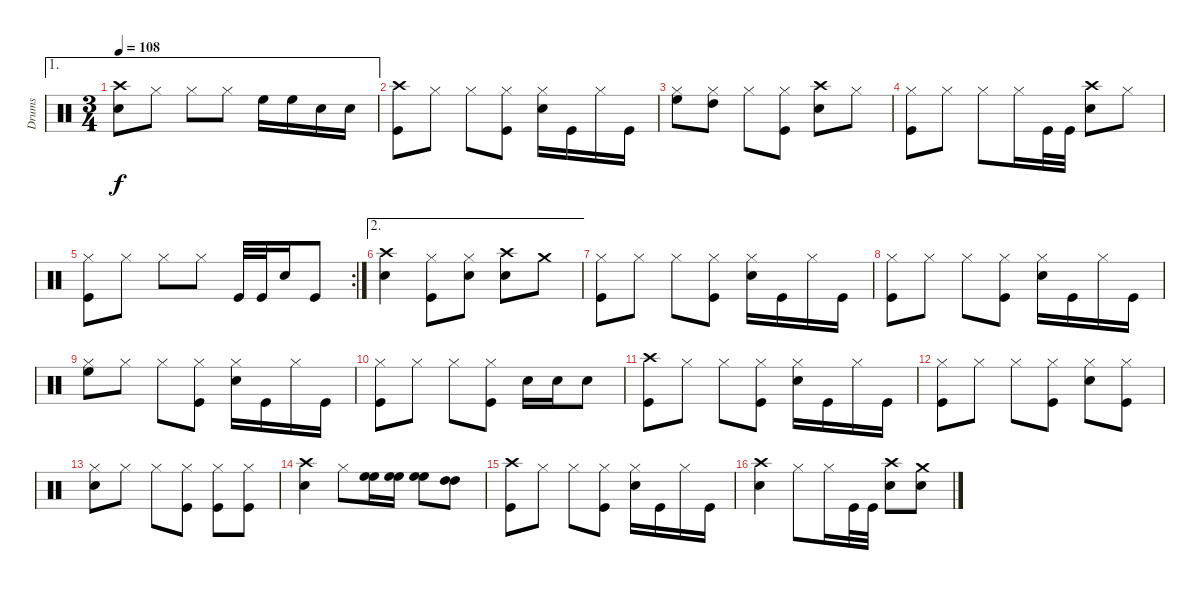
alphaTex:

\track ("Drums" "Drums") {instrument percussion}
\staff {score}
\articulation defaults
\ae 1
\ts (3 4)
\tempo 108
\clef neutral
\ks c
("Crash high (hit)" "Snare (hit) 2").8{dy f} "Hi-Hat (closed)".8 "Hi-Hat (closed)".8 "Hi-Hat (closed)".8 "High Floor Tom (hit)".16 "High Floor Tom (hit)".16 "Snare (hit) 2".16 "Snare (hit) 2".16 |
("Crash high (hit)" "Kick (hit)").8 "Hi-Hat (closed)".8 "Hi-Hat (closed)".8 ("Hi-Hat (closed)" "Kick (hit)").8 ("Hi-Hat (closed)" "Snare (hit) 2").16 "Kick (hit)".16 "Hi-Hat (closed)".16 "Kick (hit)".16 |
("Hi-Hat (closed)" "High Floor Tom (hit)").8 ("Hi-Hat (closed)" "High Tom (hit)").8 "Hi-Hat (closed)".8 ("Hi-Hat (closed)" "Kick (hit)").8 ("Crash high (hit)" "Snare (hit) 2").8 "Hi-Hat (closed)".8 |
("Hi-Hat (closed)" "Kick (hit)").8 "Hi-Hat (closed)".8 "Hi-Hat (closed)".8 "Hi-Hat (closed)".16 "Kick (hit)".32 "Kick (hit)".32 ("Crash high (hit)" "Snare (hit) 2").8 "Hi-Hat (closed)".8 |
\rc 2
("Hi-Hat (closed)" "Kick (hit)").8 "Hi-Hat (closed)".8 "Hi-Hat (closed)".8 "Hi-Hat (closed)".8 "Kick (hit)".32 "Kick (hit)".32 "Snare (hit) 2".16 "Kick (hit)".8 |
\ae 2
("Crash high (hit)" "Snare (hit) 2").4 ("Hi-Hat (closed)" "Kick (hit)").8 ("Hi-Hat (closed)" "Snare (hit) 2").8 ("Crash high (hit)" "Snare (hit) 2").8 "Crash medium (hit)".8 |
("Hi-Hat (closed)" "Kick (hit)").8 "Hi-Hat (closed)".8 "Hi-Hat (closed)".8 ("Hi-Hat (closed)" "Kick (hit)").8 ("Hi-Hat (closed)" "Snare (hit) 2").16 "Kick (hit)".16 "Hi-Hat (closed)".16 "Kick (hit)".16 |
("Hi-Hat (closed)" "Kick (hit)").8 "Hi-Hat (closed)".8 "Hi-Hat (closed)".8 ("Hi-Hat (closed)" "Kick (hit)").8 ("Hi-Hat (closed)" "Snare (hit) 2").16 "Kick (hit)".16 "Hi-Hat (closed)".16 "Kick (hit)".16 |
("Hi-Hat (closed)" "High Floor Tom (hit)").8 "Hi-Hat (closed)".8 "Hi-Hat (closed)".8 ("Hi-Hat (closed)" "Kick (hit)").8 ("Hi-Hat (closed)" "Snare (hit) 2").16 "Kick (hit)".16 "Hi-Hat (closed)".16 "Kick (hit)".16 |
("Hi-Hat (closed)" "Kick (hit)").8 "Hi-Hat (closed)".8 "Hi-Hat (closed)".8 ("Hi-Hat (closed)" "Kick (hit)").8 "Snare (hit) 2".16 "Snare (hit) 2".16 "Snare (hit) 2".8 |
("Crash high (hit)" "Kick (hit)").8 "Hi-Hat (closed)".8 "Hi-Hat (closed)".8 ("Hi-Hat (closed)" "Kick (hit)").8 ("Hi-Hat (closed)" "Snare (hit) 2").16 "Kick (hit)".16 "Hi-Hat (closed)".16 "Kick (hit)".16 |
("Hi-Hat (closed)" "Kick (hit)").8 "Hi-Hat (closed)".8 "Hi-Hat (closed)".8 ("Hi-Hat (closed)" "Kick (hit)").8 ("Hi-Hat (closed)" "Snare (hit) 2").8 ("Hi-Hat (closed)" "Kick (hit)").8 |
("Hi-Hat (closed)" "Snare (hit) 2").8 "Hi-Hat (closed)".8 "Hi-Hat (closed)".8 ("Hi-Hat (closed)" "Kick (hit)").8 ("Hi-Hat (closed)" "Kick (hit)").8 ("Hi-Hat (closed)" "Kick (hit)").8 |
("Crash high (hit)" "Snare (hit) 2").4 "Hi-Hat (closed)".8 ("High Floor Tom (hit)" "High Floor Tom (hit)").16 ("High Floor Tom (hit)" "High Floor Tom (hit)").16 ("High Floor Tom (hit)" "High Floor Tom (hit)").8 ("High Tom (hit)" "High Tom (hit)").8 |
("Crash high (hit)" "Kick (hit)").8 "Hi-Hat (closed)".8 "Hi-Hat (closed)".8 ("Hi-Hat (closed)" "Kick (hit)").8 ("Hi-Hat (closed)" "Snare (hit) 2").16 "Kick (hit)".16 "Hi-Hat (closed)".16 "Kick (hit)".16 |
("Crash high (hit)" "Snare (hit) 2").4 "Hi-Hat (closed)".8 "Hi-Hat (closed)".16 "Kick (hit)".32 "Kick (hit)".32 ("Crash high (hit)" "Snare (hit) 2").8 ("Crash medium (hit)" "Snare (hit) 2").8
